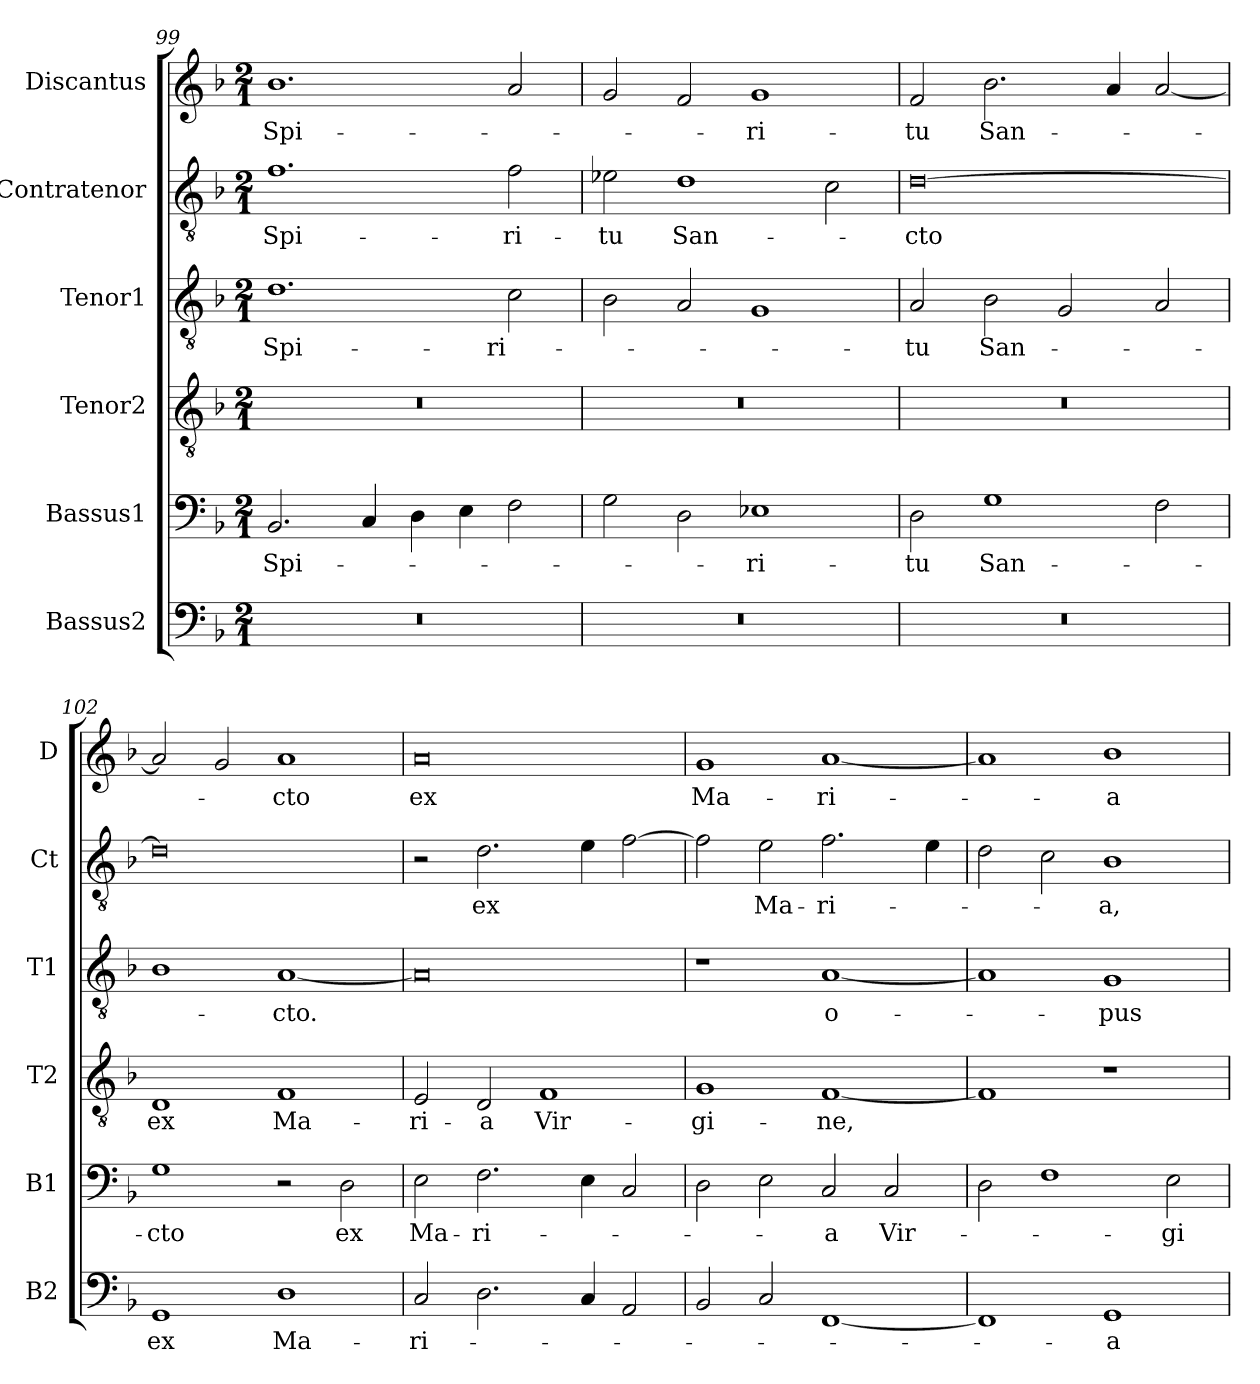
**kern	**text	**kern	**text	**kern	**text	**kern	**text	**kern	**text	**kern	**text
*part6	*part6	*part5	*part5	*part4	*part4	*part3	*part3	*part2	*part2	*part1	*part1
*staff6	*staff6	*staff5	*staff5	*staff4	*staff4	*staff3	*staff3	*staff2	*staff2	*staff1	*staff1
*I"Bassus2	*	*I"Bassus1	*	*I"Tenor2	*	*I"Tenor1	*	*I"Contratenor	*	*I"Discantus	*
*I'B2	*	*I'B1	*	*I'T2	*	*I'T1	*	*I'Ct	*	*I'D	*
*clefF4	*	*clefF4	*	*clefGv2	*	*clefGv2	*	*clefGv2	*	*clefG2	*
*k[b-]	*	*k[b-]	*	*k[b-]	*	*k[b-]	*	*k[b-]	*	*k[b-]	*
*M2/1	*	*M2/1	*	*M2/1	*	*M2/1	*	*M2/1	*	*M2/1	*
=99	=99	=99	=99	=99	=99	=99	=99	=99	=99	=99	=99
0r	.	2.BB-	Spi-	0r	.	1.d	Spi-	1.f	Spi-	1.b-	Spi-
.	.	4C	.	.	.	.	.	.	.	.	.
.	.	4D	.	.	.	.	.	.	.	.	.
.	.	4E	.	.	.	.	.	.	.	.	.
.	.	2F	.	.	.	2c	-ri-	2f	-ri-	2a	.
=100	=100	=100	=100	=100	=100	=100	=100	=100	=100	=100	=100
0r	.	2G	.	0r	.	2B-	.	2e-X	-tu	2g	.
.	.	2D	.	.	.	2A	.	1d	San-	2f	.
.	.	1E-X	-ri-	.	.	1G	.	.	.	1g	-ri-
.	.	.	.	.	.	.	.	2c	.	.	.
=101	=101	=101	=101	=101	=101	=101	=101	=101	=101	=101	=101
0r	.	2D	-tu	0r	.	2A	-tu	[0d	-cto	2f	-tu
.	.	1G	San-	.	.	2B-	San-	.	.	2.b-	San-
.	.	.	.	.	.	2G	.	.	.	.	.
.	.	.	.	.	.	.	.	.	.	4a	.
.	.	2F	.	.	.	2A	.	.	.	[2a	.
=102	=102	=102	=102	=102	=102	=102	=102	=102	=102	=102	=102
1GG	ex	1G	-cto	1D	ex	1B-	.	0d]	.	2a]	.
.	.	.	.	.	.	.	.	.	.	2g	.
1D	Ma-	2r	.	1F	Ma-	[1A	-cto.	.	.	1a	-cto
.	.	2D	ex	.	.	.	.	.	.	.	.
=103	=103	=103	=103	=103	=103	=103	=103	=103	=103	=103	=103
2C	-ri-	2E	Ma-	2E	-ri-	0A]	.	2r	.	0a	ex
2.D	.	2.F	-ri-	2D	-a	.	.	2.d	ex	.	.
.	.	.	.	1F	Vir-	.	.	.	.	.	.
4C	.	4E	.	.	.	.	.	4e	.	.	.
2AA	.	2C	.	.	.	.	.	[2f	.	.	.
=104	=104	=104	=104	=104	=104	=104	=104	=104	=104	=104	=104
2BB-	.	2D	.	1G	-gi-	1r	.	2f]	.	1g	Ma-
2C	.	2E	.	.	.	.	.	2e	Ma-	.	.
[1FF	.	2C	-a	[1F	-ne,	[1A	o-	2.f	-ri-	[1a	-ri-
.	.	2C	Vir-	.	.	.	.	.	.	.	.
.	.	.	.	.	.	.	.	4e	.	.	.
=105	=105	=105	=105	=105	=105	=105	=105	=105	=105	=105	=105
1FF]	.	2D	.	1F]	.	1A]	.	2d	.	1a]	.
.	.	1F	.	.	.	.	.	2c	.	.	.
1GG	-a	.	.	1r	.	1G	-pus	1B-	-a,	1b-	-a
.	.	2E	-gi-	.	.	.	.	.	.	.	.
=	=	=	=	=	=	=	=	=	=	=	=
*-	*-	*-	*-	*-	*-	*-	*-	*-	*-	*-	*-
